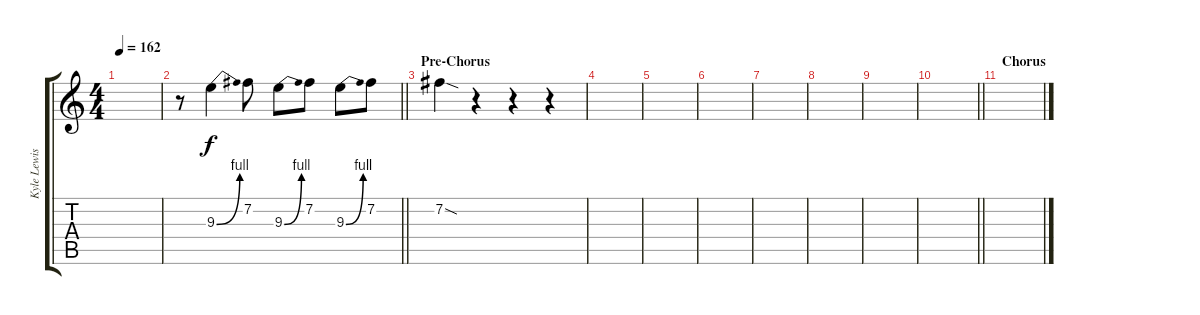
\track ("Kyle Lewis - Guitar" "Kyle Lewis") {instrument distortionguitar}
\staff {score tabs}
\tuning (E4 B3 G3 D3 A2 E2) {hide}
\ts (4 4)
\tempo 162
\clef g2
\ks c
|
\barLineRight lightlight
r.8 9.3{be (bend 0 0 60 4)}.4 7.2.8 9.3{be (bend 0 0 60 4)}.8 7.2.8 9.3{be (bend 0 0 60 4)}.8 7.2.8 |
\section ("" "Pre-Chorus")
7.2{sod}.4 r.4 r.4 r.4 |
|
|
|
|
|
|
\barLineRight lightlight
|
\section ("" "Chorus")
